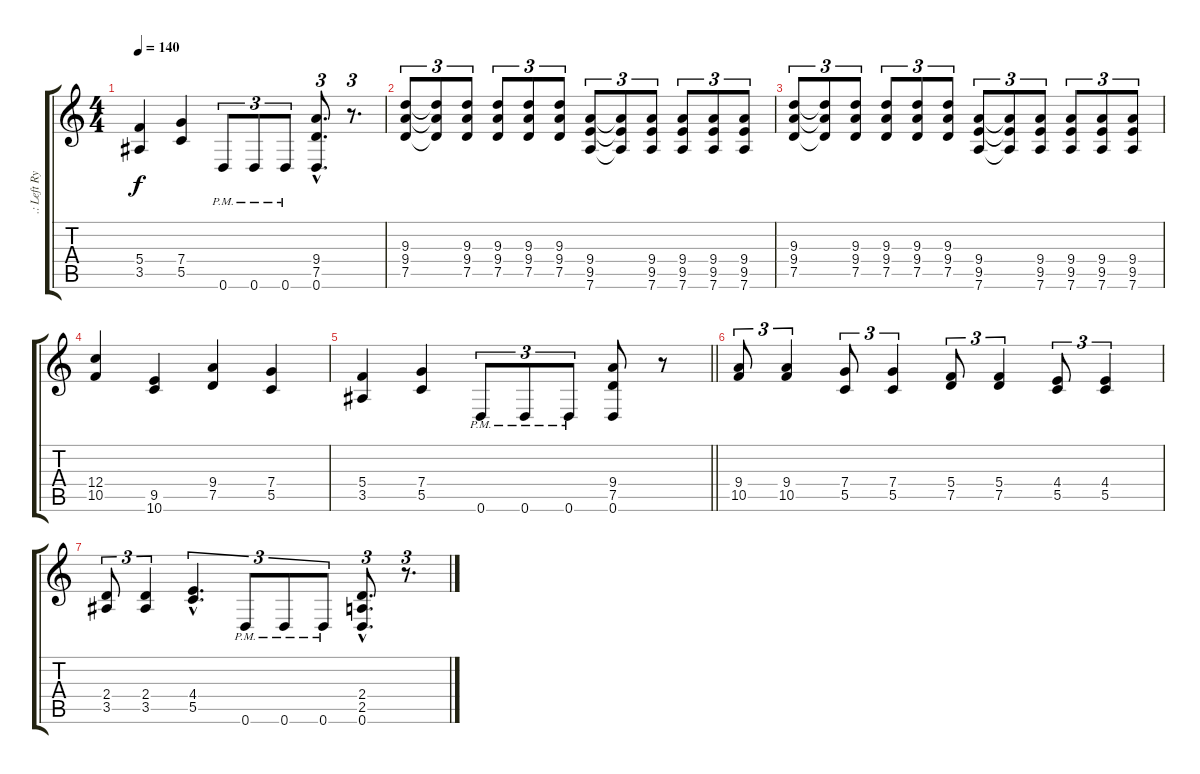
\track (".: Left Rythm Guitar :." ".: Left Ry") {instrument overdrivenguitar}
\staff {score tabs}
\tuning (D4 A3 F3 C3 G2 D2) {hide}
\ts (4 4)
\tempo 140
\clef g2
\ks c
(5.4 3.5).4{dy f} (7.4 5.5).4 0.6{pm}.8{tu (3 2)} 0.6{pm}.8{tu (3 2)} 0.6{pm}.8{tu (3 2)} (9.4{hac} 7.5{hac} 0.6{hac}).8{d tu (3 2)} r.8{d tu (3 2)} |
(9.3 9.4 7.5).8{tu (3 2)} (9.3{t} 9.4{t} 7.5{t}).8{tu (3 2)} (9.3 9.4 7.5).8{tu (3 2)} (9.3 9.4 7.5).8{tu (3 2)} (9.3 9.4 7.5).8{tu (3 2)} (9.3 9.4 7.5).8{tu (3 2)} (9.4 9.5 7.6).8{tu (3 2)} (9.4{t} 9.5{t} 7.6{t}).8{tu (3 2)} (9.4 9.5 7.6).8{tu (3 2)} (9.4 9.5 7.6).8{tu (3 2)} (9.4 9.5 7.6).8{tu (3 2)} (9.4 9.5 7.6).8{tu (3 2)} |
(9.3 9.4 7.5).8{tu (3 2)} (9.3{t} 9.4{t} 7.5{t}).8{tu (3 2)} (9.3 9.4 7.5).8{tu (3 2)} (9.3 9.4 7.5).8{tu (3 2)} (9.3 9.4 7.5).8{tu (3 2)} (9.3 9.4 7.5).8{tu (3 2)} (9.4 9.5 7.6).8{tu (3 2)} (9.4{t} 9.5{t} 7.6{t}).8{tu (3 2)} (9.4 9.5 7.6).8{tu (3 2)} (9.4 9.5 7.6).8{tu (3 2)} (9.4 9.5 7.6).8{tu (3 2)} (9.4 9.5 7.6).8{tu (3 2)} |
(12.4 10.5).4 (9.5 10.6).4 (9.4 7.5).4 (7.4 5.5).4 |
\barLineRight lightlight
(5.4 3.5).4 (7.4 5.5).4 0.6{pm}.8{tu (3 2)} 0.6{pm}.8{tu (3 2)} 0.6{pm}.8{tu (3 2)} (9.4 7.5 0.6).8 r.8 |
\section ("" "")
(9.4 10.5).8{tu (3 2)} (9.4 10.5).4{tu (3 2)} (7.4 5.5).8{tu (3 2)} (7.4 5.5).4{tu (3 2)} (5.4 7.5).8{tu (3 2)} (5.4 7.5).4{tu (3 2)} (4.4 5.5).8{tu (3 2)} (4.4 5.5).4{tu (3 2)} |
(2.4 3.5).8{tu (3 2)} (2.4 3.5).4{tu (3 2)} (4.4{hac} 5.5{hac}).4{d tu (3 2)} 0.6{pm}.8{tu (3 2)} 0.6{pm}.8{tu (3 2)} 0.6{pm}.8{tu (3 2)} (2.4{hac} 2.5{hac} 0.6{hac}).8{d tu (3 2)} r.8{d tu (3 2)}
